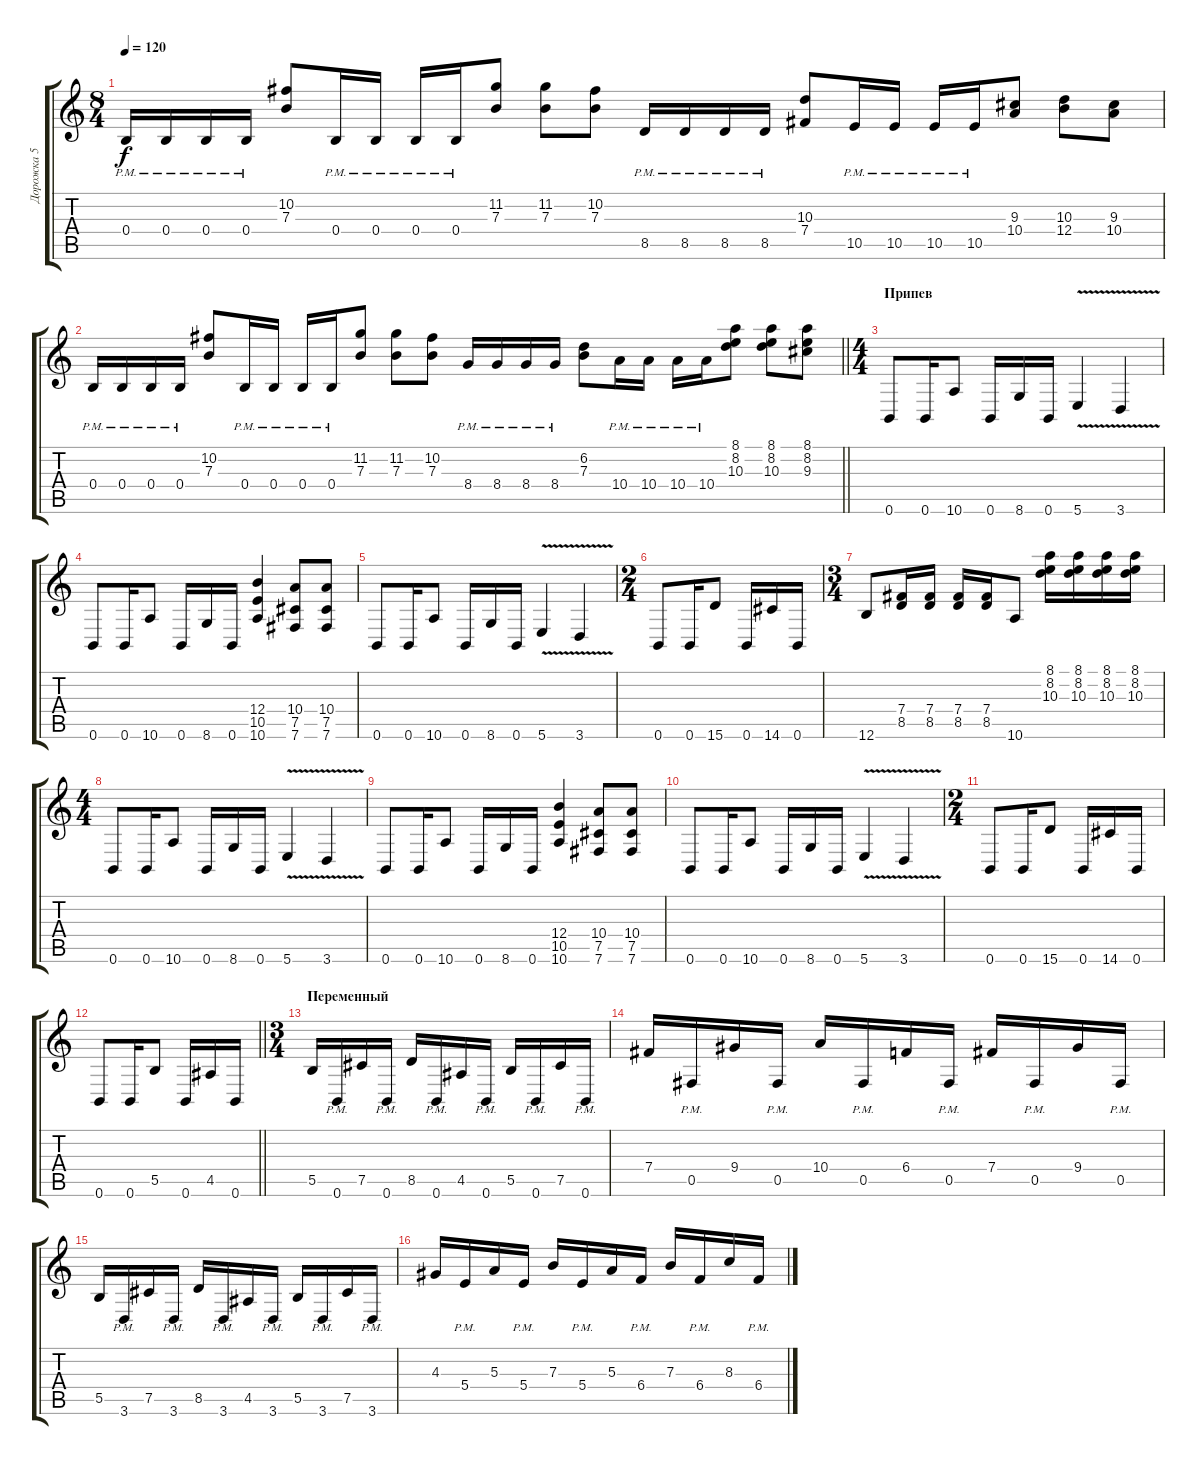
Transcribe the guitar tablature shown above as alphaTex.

\track ("Дорожка 5" "Дорожка 5") {instrument distortionguitar}
\staff {score tabs}
\tuning (Db4 Ab3 E3 B2 Gb2 B1) {hide}
\ts (8 4)
\tempo 120
\clef g2
\ks c
0.4{pm}.16{dy f} 0.4{pm}.16 0.4{pm}.16 0.4{pm}.16 (10.2 7.3).8 0.4{pm}.16 0.4{pm}.16 0.4{pm}.16 0.4{pm}.16 (11.2 7.3).8 (11.2 7.3).8 (10.2 7.3).8 8.5{pm}.16 8.5{pm}.16 8.5{pm}.16 8.5{pm}.16 (10.3 7.4).8 10.5{pm}.16 10.5{pm}.16 10.5{pm}.16 10.5{pm}.16 (9.3 10.4).8 (10.3 12.4).8 (9.3 10.4).8 |
\barLineRight lightlight
0.4{pm}.16 0.4{pm}.16 0.4{pm}.16 0.4{pm}.16 (10.2 7.3).8 0.4{pm}.16 0.4{pm}.16 0.4{pm}.16 0.4{pm}.16 (11.2 7.3).8 (11.2 7.3).8 (10.2 7.3).8 8.4{pm}.16 8.4{pm}.16 8.4{pm}.16 8.4{pm}.16 (6.2 7.3).8 10.4{pm}.16 10.4{pm}.16 10.4{pm}.16 10.4{pm}.16 (8.1 8.2 10.3).8 (8.1 8.2 10.3).8 (8.1 8.2 9.3).8 |
\ts (4 4)
\section ("" "Припев")
0.6.8 0.6.16 10.6.8 0.6.16 8.6.16 0.6.16 5.6{v}.4 3.6{v}.4 |
0.6.8 0.6.16 10.6.8 0.6.16 8.6.16 0.6.16 (12.4 10.5 10.6).4 (10.4 7.5 7.6).8 (10.4 7.5 7.6).8 |
0.6.8 0.6.16 10.6.8 0.6.16 8.6.16 0.6.16 5.6{v}.4 3.6{v}.4 |
\ts (2 4)
0.6.8 0.6.16 15.6.8 0.6.16 14.6.16 0.6.16 |
\ts (3 4)
12.6.8 (7.4 8.5).16 (7.4 8.5).16 (7.4 8.5).16 (7.4 8.5).16 10.6.8 (8.1 8.2 10.3).16 (8.1 8.2 10.3).16 (8.1 8.2 10.3).16 (8.1 8.2 10.3).16 |
\ts (4 4)
0.6.8 0.6.16 10.6.8 0.6.16 8.6.16 0.6.16 5.6{v}.4 3.6{v}.4 |
0.6.8 0.6.16 10.6.8 0.6.16 8.6.16 0.6.16 (12.4 10.5 10.6).4 (10.4 7.5 7.6).8 (10.4 7.5 7.6).8 |
0.6.8 0.6.16 10.6.8 0.6.16 8.6.16 0.6.16 5.6{v}.4 3.6{v}.4 |
\ts (2 4)
0.6.8 0.6.16 15.6.8 0.6.16 14.6.16 0.6.16 |
\barLineRight lightlight
0.6.8 0.6.16 5.5.8 0.6.16 4.5.16 0.6.16 |
\ts (3 4)
\section ("" "Переменный")
5.5.16 0.6{pm}.16 7.5.16 0.6{pm}.16 8.5.16 0.6{pm}.16 4.5.16 0.6{pm}.16 5.5.16 0.6{pm}.16 7.5.16 0.6{pm}.16 |
7.4.16 0.5{pm}.16 9.4.16 0.5{pm}.16 10.4.16 0.5{pm}.16 6.4.16 0.5{pm}.16 7.4.16 0.5{pm}.16 9.4.16 0.5{pm}.16 |
5.5.16 3.6{pm}.16 7.5.16 3.6{pm}.16 8.5.16 3.6{pm}.16 4.5.16 3.6{pm}.16 5.5.16 3.6{pm}.16 7.5.16 3.6{pm}.16 |
4.3.16 5.4{pm}.16 5.3.16 5.4{pm}.16 7.3.16 5.4{pm}.16 5.3.16 6.4{pm}.16 7.3.16 6.4{pm}.16 8.3.16 6.4{pm}.16
